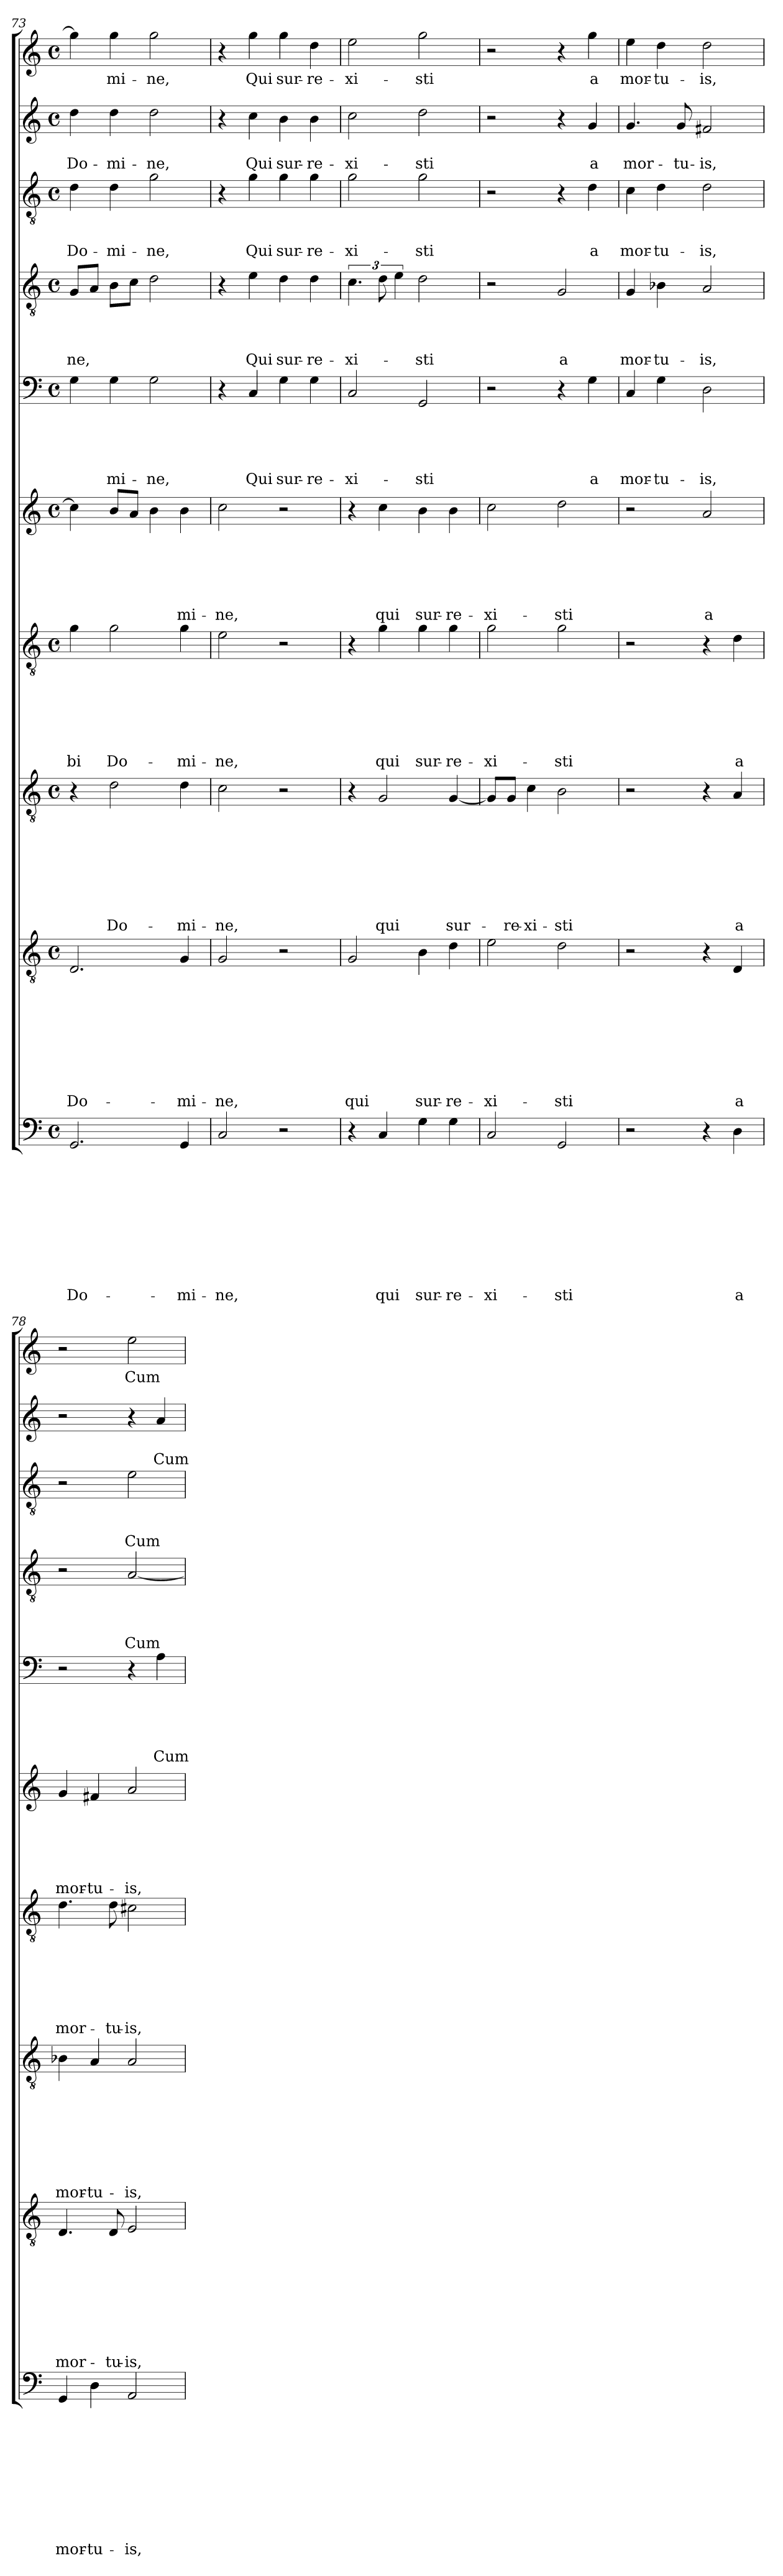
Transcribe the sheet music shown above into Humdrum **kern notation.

**kern	**text	**text	**text	**text	**text	**text	**text	**text	**text	**text	**kern	**text	**text	**text	**text	**text	**text	**text	**text	**text	**kern	**text	**text	**text	**text	**text	**text	**text	**text	**kern	**text	**text	**text	**text	**text	**text	**text	**kern	**text	**text	**text	**text	**text	**text	**kern	**text	**text	**text	**text	**text	**kern	**text	**text	**text	**text	**kern	**text	**text	**text	**kern	**text	**text	**kern	**text
*part10	*part10	*part10	*part10	*part10	*part10	*part10	*part10	*part10	*part10	*part10	*part9	*part9	*part9	*part9	*part9	*part9	*part9	*part9	*part9	*part9	*part8	*part8	*part8	*part8	*part8	*part8	*part8	*part8	*part8	*part7	*part7	*part7	*part7	*part7	*part7	*part7	*part7	*part6	*part6	*part6	*part6	*part6	*part6	*part6	*part5	*part5	*part5	*part5	*part5	*part5	*part4	*part4	*part4	*part4	*part4	*part3	*part3	*part3	*part3	*part2	*part2	*part2	*part1	*part1
*staff10	*staff10	*staff10	*staff10	*staff10	*staff10	*staff10	*staff10	*staff10	*staff10	*staff10	*staff9	*staff9	*staff9	*staff9	*staff9	*staff9	*staff9	*staff9	*staff9	*staff9	*staff8	*staff8	*staff8	*staff8	*staff8	*staff8	*staff8	*staff8	*staff8	*staff7	*staff7	*staff7	*staff7	*staff7	*staff7	*staff7	*staff7	*staff6	*staff6	*staff6	*staff6	*staff6	*staff6	*staff6	*staff5	*staff5	*staff5	*staff5	*staff5	*staff5	*staff4	*staff4	*staff4	*staff4	*staff4	*staff3	*staff3	*staff3	*staff3	*staff2	*staff2	*staff2	*staff1	*staff1
*clefF4	*	*	*	*	*	*	*	*	*	*	*clefGv2	*	*	*	*	*	*	*	*	*	*clefGv2	*	*	*	*	*	*	*	*	*clefGv2	*	*	*	*	*	*	*	*clefG2	*	*	*	*	*	*	*clefF4	*	*	*	*	*	*clefGv2	*	*	*	*	*clefGv2	*	*	*	*clefG2	*	*	*clefG2	*
*k[]	*	*	*	*	*	*	*	*	*	*	*k[]	*	*	*	*	*	*	*	*	*	*k[]	*	*	*	*	*	*	*	*	*k[]	*	*	*	*	*	*	*	*k[]	*	*	*	*	*	*	*k[]	*	*	*	*	*	*k[]	*	*	*	*	*k[]	*	*	*	*k[]	*	*	*k[]	*
*C:	*	*	*	*	*	*	*	*	*	*	*C:	*	*	*	*	*	*	*	*	*	*C:	*	*	*	*	*	*	*	*	*C:	*	*	*	*	*	*	*	*C:	*	*	*	*	*	*	*C:	*	*	*	*	*	*C:	*	*	*	*	*C:	*	*	*	*C:	*	*	*C:	*
*M4/4	*	*	*	*	*	*	*	*	*	*	*M4/4	*	*	*	*	*	*	*	*	*	*M4/4	*	*	*	*	*	*	*	*	*M4/4	*	*	*	*	*	*	*	*M4/4	*	*	*	*	*	*	*M4/4	*	*	*	*	*	*M4/4	*	*	*	*	*M4/4	*	*	*	*M4/4	*	*	*M4/4	*
*met(c)	*	*	*	*	*	*	*	*	*	*	*met(c)	*	*	*	*	*	*	*	*	*	*met(c)	*	*	*	*	*	*	*	*	*met(c)	*	*	*	*	*	*	*	*met(c)	*	*	*	*	*	*	*met(c)	*	*	*	*	*	*met(c)	*	*	*	*	*met(c)	*	*	*	*met(c)	*	*	*met(c)	*
=73	=73	=73	=73	=73	=73	=73	=73	=73	=73	=73	=73	=73	=73	=73	=73	=73	=73	=73	=73	=73	=73	=73	=73	=73	=73	=73	=73	=73	=73	=73	=73	=73	=73	=73	=73	=73	=73	=73	=73	=73	=73	=73	=73	=73	=73	=73	=73	=73	=73	=73	=73	=73	=73	=73	=73	=73	=73	=73	=73	=73	=73	=73	=73	=73
!	!	!	!	!	!	!	!	!	!	!LO:LY:b	!	!	!	!	!	!	!	!	!	!LO:LY:b	!	!	!	!	!	!	!	!	!	!	!	!	!	!	!	!	!LO:LY:b	!	!	!	!	!	!	!	!	!	!	!	!	!	!	!	!	!	!LO:LY:b	!	!	!	!LO:LY:b	!	!	!LO:LY:b	!	!
2.GG/	.	.	.	.	.	.	.	.	.	Do-	2.D/	.	.	.	.	.	.	.	.	Do-	4r	.	.	.	.	.	.	.	.	4g\	.	.	.	.	.	.	-bi	4cc\]	.	.	.	.	.	.	4G\	.	.	.	.	.	8G/L	.	.	.	-ne,	4d\	.	.	Do-	4dd\	.	Do-	4gg\]	.
.	.	.	.	.	.	.	.	.	.	.	.	.	.	.	.	.	.	.	.	.	.	.	.	.	.	.	.	.	.	.	.	.	.	.	.	.	.	.	.	.	.	.	.	.	.	.	.	.	.	.	8A/J	.	.	.	.	.	.	.	.	.	.	.	.	.
!	!	!	!	!	!	!	!	!	!	!	!	!	!	!	!	!	!	!	!	!	!	!	!	!	!	!	!	!	!LO:LY:b	!	!	!	!	!	!	!	!LO:LY:b	!	!	!	!	!	!	!	!	!	!	!	!	!LO:LY:b	!	!	!	!	!	!	!	!	!LO:LY:b	!	!	!LO:LY:b	!	!LO:LY:b
.	.	.	.	.	.	.	.	.	.	.	.	.	.	.	.	.	.	.	.	.	2d\	.	.	.	.	.	.	.	Do-	2g\	.	.	.	.	.	.	Do-	8b/L	.	.	.	.	.	.	4G\	.	.	.	.	-mi-	8B\L	.	.	.	.	4d\	.	.	-mi-	4dd\	.	-mi-	4gg\	-mi-
.	.	.	.	.	.	.	.	.	.	.	.	.	.	.	.	.	.	.	.	.	.	.	.	.	.	.	.	.	.	.	.	.	.	.	.	.	.	8a/J	.	.	.	.	.	.	.	.	.	.	.	.	8c\J	.	.	.	.	.	.	.	.	.	.	.	.	.
!	!	!	!	!	!	!	!	!	!	!	!	!	!	!	!	!	!	!	!	!	!	!	!	!	!	!	!	!	!	!	!	!	!	!	!	!	!	!	!	!	!	!	!	!	!	!	!	!	!	!LO:LY:b	!	!	!	!	!	!	!	!	!LO:LY:b	!	!	!LO:LY:b	!	!LO:LY:b
.	.	.	.	.	.	.	.	.	.	.	.	.	.	.	.	.	.	.	.	.	.	.	.	.	.	.	.	.	.	.	.	.	.	.	.	.	.	4b\	.	.	.	.	.	.	2G\	.	.	.	.	-ne,	2d\	.	.	.	.	2g\	.	.	-ne,	2dd\	.	-ne,	2gg\	-ne,
!	!	!	!	!	!	!	!	!	!	!LO:LY:b	!	!	!	!	!	!	!	!	!	!LO:LY:b	!	!	!	!	!	!	!	!	!LO:LY:b	!	!	!	!	!	!	!	!LO:LY:b	!	!	!	!	!	!	!LO:LY:b	!	!	!	!	!	!	!	!	!	!	!	!	!	!	!	!	!	!	!	!
4GG/	.	.	.	.	.	.	.	.	.	-mi-	4G/	.	.	.	.	.	.	.	.	-mi-	4d\	.	.	.	.	.	.	.	-mi-	4g\	.	.	.	.	.	.	-mi-	4b\	.	.	.	.	.	-mi-	.	.	.	.	.	.	.	.	.	.	.	.	.	.	.	.	.	.	.	.
=74	=74	=74	=74	=74	=74	=74	=74	=74	=74	=74	=74	=74	=74	=74	=74	=74	=74	=74	=74	=74	=74	=74	=74	=74	=74	=74	=74	=74	=74	=74	=74	=74	=74	=74	=74	=74	=74	=74	=74	=74	=74	=74	=74	=74	=74	=74	=74	=74	=74	=74	=74	=74	=74	=74	=74	=74	=74	=74	=74	=74	=74	=74	=74	=74
!	!	!	!	!	!	!	!	!	!	!LO:LY:b	!	!	!	!	!	!	!	!	!	!LO:LY:b	!	!	!	!	!	!	!	!	!LO:LY:b	!	!	!	!	!	!	!	!LO:LY:b	!	!	!	!	!	!	!LO:LY:b	!	!	!	!	!	!	!	!	!	!	!	!	!	!	!	!	!	!	!	!
2C/	.	.	.	.	.	.	.	.	.	-ne,	2G/	.	.	.	.	.	.	.	.	-ne,	2c\	.	.	.	.	.	.	.	-ne,	2e\	.	.	.	.	.	.	-ne,	2cc\	.	.	.	.	.	-ne,	4r	.	.	.	.	.	4r	.	.	.	.	4r	.	.	.	4r	.	.	4r	.
!	!	!	!	!	!	!	!	!	!	!	!	!	!	!	!	!	!	!	!	!	!	!	!	!	!	!	!	!	!	!	!	!	!	!	!	!	!	!	!	!	!	!	!	!	!	!	!	!	!	!LO:LY:b	!	!	!	!	!LO:LY:b	!	!	!	!LO:LY:b	!	!	!LO:LY:b	!	!LO:LY:b
.	.	.	.	.	.	.	.	.	.	.	.	.	.	.	.	.	.	.	.	.	.	.	.	.	.	.	.	.	.	.	.	.	.	.	.	.	.	.	.	.	.	.	.	.	4C/	.	.	.	.	Qui	4e\	.	.	.	Qui	4g\	.	.	Qui	4cc\	.	Qui	4gg\	Qui
!	!	!	!	!	!	!	!	!	!	!	!	!	!	!	!	!	!	!	!	!	!	!	!	!	!	!	!	!	!	!	!	!	!	!	!	!	!	!	!	!	!	!	!	!	!	!	!	!	!	!LO:LY:b	!	!	!	!	!LO:LY:b	!	!	!	!LO:LY:b	!	!	!LO:LY:b	!	!LO:LY:b
2r	.	.	.	.	.	.	.	.	.	.	2r	.	.	.	.	.	.	.	.	.	2r	.	.	.	.	.	.	.	.	2r	.	.	.	.	.	.	.	2r	.	.	.	.	.	.	4G\	.	.	.	.	sur-	4d\	.	.	.	sur-	4g\	.	.	sur-	4b\	.	sur-	4gg\	sur-
!	!	!	!	!	!	!	!	!	!	!	!	!	!	!	!	!	!	!	!	!	!	!	!	!	!	!	!	!	!	!	!	!	!	!	!	!	!	!	!	!	!	!	!	!	!	!	!	!	!	!LO:LY:b	!	!	!	!	!LO:LY:b	!	!	!	!LO:LY:b	!	!	!LO:LY:b	!	!LO:LY:b
.	.	.	.	.	.	.	.	.	.	.	.	.	.	.	.	.	.	.	.	.	.	.	.	.	.	.	.	.	.	.	.	.	.	.	.	.	.	.	.	.	.	.	.	.	4G\	.	.	.	.	-re-	4d\	.	.	.	-re-	4g\	.	.	-re-	4b\	.	-re-	4dd\	-re-
!!LO:LB:g=z
=75	=75	=75	=75	=75	=75	=75	=75	=75	=75	=75	=75	=75	=75	=75	=75	=75	=75	=75	=75	=75	=75	=75	=75	=75	=75	=75	=75	=75	=75	=75	=75	=75	=75	=75	=75	=75	=75	=75	=75	=75	=75	=75	=75	=75	=75	=75	=75	=75	=75	=75	=75	=75	=75	=75	=75	=75	=75	=75	=75	=75	=75	=75	=75	=75
!	!	!	!	!	!	!	!	!	!	!	!	!	!	!	!	!	!	!	!	!LO:LY:b	!	!	!	!	!	!	!	!	!	!	!	!	!	!	!	!	!	!	!	!	!	!	!	!	!	!	!	!	!	!LO:LY:b	!	!	!	!	!LO:LY:b	!	!	!	!LO:LY:b	!	!	!LO:LY:b	!	!LO:LY:b
4r	.	.	.	.	.	.	.	.	.	.	2G/	.	.	.	.	.	.	.	.	qui	4r	.	.	.	.	.	.	.	.	4r	.	.	.	.	.	.	.	4r	.	.	.	.	.	.	2C/	.	.	.	.	-xi-	6.c\	.	.	.	-xi-	2g\	.	.	-xi-	2cc\	.	-xi-	2ee\	-xi-
!	!	!	!	!	!	!	!	!	!	!LO:LY:b	!	!	!	!	!	!	!	!	!	!	!	!	!	!	!	!	!	!	!LO:LY:b	!	!	!	!	!	!	!	!LO:LY:b	!	!	!	!	!	!	!LO:LY:b	!	!	!	!	!	!	!	!	!	!	!	!	!	!	!	!	!	!	!	!
4C/	.	.	.	.	.	.	.	.	.	qui	.	.	.	.	.	.	.	.	.	.	2G/	.	.	.	.	.	.	.	qui	4g\	.	.	.	.	.	.	qui	4cc\	.	.	.	.	.	qui	.	.	.	.	.	.	12d\	.	.	.	.	.	.	.	.	.	.	.	.	.
.	.	.	.	.	.	.	.	.	.	.	.	.	.	.	.	.	.	.	.	.	.	.	.	.	.	.	.	.	.	.	.	.	.	.	.	.	.	.	.	.	.	.	.	.	.	.	.	.	.	.	6e\	.	.	.	.	.	.	.	.	.	.	.	.	.
!	!	!	!	!	!	!	!	!	!	!LO:LY:b	!	!	!	!	!	!	!	!	!	!LO:LY:b	!	!	!	!	!	!	!	!	!	!	!	!	!	!	!	!	!LO:LY:b	!	!	!	!	!	!	!LO:LY:b	!	!	!	!	!	!LO:LY:b	!	!	!	!	!LO:LY:b	!	!	!	!LO:LY:b	!	!	!LO:LY:b	!	!LO:LY:b
4G\	.	.	.	.	.	.	.	.	.	sur-	4B\	.	.	.	.	.	.	.	.	sur-	.	.	.	.	.	.	.	.	.	4g\	.	.	.	.	.	.	sur-	4b\	.	.	.	.	.	sur-	2GG/	.	.	.	.	-sti	2d\	.	.	.	-sti	2g\	.	.	-sti	2dd\	.	-sti	2gg\	-sti
!	!	!	!	!	!	!	!	!	!	!LO:LY:b	!	!	!	!	!	!	!	!	!	!LO:LY:b	!	!	!	!	!	!	!	!	!LO:LY:b	!	!	!	!	!	!	!	!LO:LY:b	!	!	!	!	!	!	!LO:LY:b	!	!	!	!	!	!	!	!	!	!	!	!	!	!	!	!	!	!	!	!
4G\	.	.	.	.	.	.	.	.	.	-re-	4d\	.	.	.	.	.	.	.	.	-re-	[4G/	.	.	.	.	.	.	.	sur-	4g\	.	.	.	.	.	.	-re-	4b\	.	.	.	.	.	-re-	.	.	.	.	.	.	.	.	.	.	.	.	.	.	.	.	.	.	.	.
=76	=76	=76	=76	=76	=76	=76	=76	=76	=76	=76	=76	=76	=76	=76	=76	=76	=76	=76	=76	=76	=76	=76	=76	=76	=76	=76	=76	=76	=76	=76	=76	=76	=76	=76	=76	=76	=76	=76	=76	=76	=76	=76	=76	=76	=76	=76	=76	=76	=76	=76	=76	=76	=76	=76	=76	=76	=76	=76	=76	=76	=76	=76	=76	=76
!	!	!	!	!	!	!	!	!	!	!LO:LY:b	!	!	!	!	!	!	!	!	!	!LO:LY:b	!	!	!	!	!	!	!	!	!	!	!	!	!	!	!	!	!LO:LY:b	!	!	!	!	!	!	!LO:LY:b	!	!	!	!	!	!	!	!	!	!	!	!	!	!	!	!	!	!	!	!
2C/	.	.	.	.	.	.	.	.	.	-xi-	2e\	.	.	.	.	.	.	.	.	-xi-	8G/L]	.	.	.	.	.	.	.	.	2g\	.	.	.	.	.	.	-xi-	2cc\	.	.	.	.	.	-xi-	2r	.	.	.	.	.	2r	.	.	.	.	2r	.	.	.	2r	.	.	2r	.
!	!	!	!	!	!	!	!	!	!	!	!	!	!	!	!	!	!	!	!	!	!	!	!	!	!	!	!	!	!LO:LY:b	!	!	!	!	!	!	!	!	!	!	!	!	!	!	!	!	!	!	!	!	!	!	!	!	!	!	!	!	!	!	!	!	!	!	!
.	.	.	.	.	.	.	.	.	.	.	.	.	.	.	.	.	.	.	.	.	8G/J	.	.	.	.	.	.	.	-re-	.	.	.	.	.	.	.	.	.	.	.	.	.	.	.	.	.	.	.	.	.	.	.	.	.	.	.	.	.	.	.	.	.	.	.
!	!	!	!	!	!	!	!	!	!	!	!	!	!	!	!	!	!	!	!	!	!	!	!	!	!	!	!	!	!LO:LY:b	!	!	!	!	!	!	!	!	!	!	!	!	!	!	!	!	!	!	!	!	!	!	!	!	!	!	!	!	!	!	!	!	!	!	!
.	.	.	.	.	.	.	.	.	.	.	.	.	.	.	.	.	.	.	.	.	4c\	.	.	.	.	.	.	.	-xi-	.	.	.	.	.	.	.	.	.	.	.	.	.	.	.	.	.	.	.	.	.	.	.	.	.	.	.	.	.	.	.	.	.	.	.
!	!	!	!	!	!	!	!	!	!	!LO:LY:b	!	!	!	!	!	!	!	!	!	!LO:LY:b	!	!	!	!	!	!	!	!	!LO:LY:b	!	!	!	!	!	!	!	!LO:LY:b	!	!	!	!	!	!	!LO:LY:b	!	!	!	!	!	!	!	!	!	!	!LO:LY:b	!	!	!	!	!	!	!	!	!
2GG/	.	.	.	.	.	.	.	.	.	-sti	2d\	.	.	.	.	.	.	.	.	-sti	2B\	.	.	.	.	.	.	.	-sti	2g\	.	.	.	.	.	.	-sti	2dd\	.	.	.	.	.	-sti	4r	.	.	.	.	.	2G/	.	.	.	a	4r	.	.	.	4r	.	.	4r	.
!	!	!	!	!	!	!	!	!	!	!	!	!	!	!	!	!	!	!	!	!	!	!	!	!	!	!	!	!	!	!	!	!	!	!	!	!	!	!	!	!	!	!	!	!	!	!	!	!	!	!LO:LY:b	!	!	!	!	!	!	!	!	!LO:LY:b	!	!	!LO:LY:b	!	!LO:LY:b
.	.	.	.	.	.	.	.	.	.	.	.	.	.	.	.	.	.	.	.	.	.	.	.	.	.	.	.	.	.	.	.	.	.	.	.	.	.	.	.	.	.	.	.	.	4G\	.	.	.	.	a	.	.	.	.	.	4d\	.	.	a	4g/	.	a	4gg\	a
=77	=77	=77	=77	=77	=77	=77	=77	=77	=77	=77	=77	=77	=77	=77	=77	=77	=77	=77	=77	=77	=77	=77	=77	=77	=77	=77	=77	=77	=77	=77	=77	=77	=77	=77	=77	=77	=77	=77	=77	=77	=77	=77	=77	=77	=77	=77	=77	=77	=77	=77	=77	=77	=77	=77	=77	=77	=77	=77	=77	=77	=77	=77	=77	=77
!	!	!	!	!	!	!	!	!	!	!	!	!	!	!	!	!	!	!	!	!	!	!	!	!	!	!	!	!	!	!	!	!	!	!	!	!	!	!	!	!	!	!	!	!	!	!	!	!	!	!LO:LY:b	!	!	!	!	!LO:LY:b	!	!	!	!LO:LY:b	!	!	!LO:LY:b	!	!LO:LY:b
2r	.	.	.	.	.	.	.	.	.	.	2r	.	.	.	.	.	.	.	.	.	2r	.	.	.	.	.	.	.	.	2r	.	.	.	.	.	.	.	2r	.	.	.	.	.	.	4C/	.	.	.	.	mor-	4G/	.	.	.	mor-	4c\	.	.	mor-	4.g/	.	mor-	4ee\	mor-
!	!	!	!	!	!	!	!	!	!	!	!	!	!	!	!	!	!	!	!	!	!	!	!	!	!	!	!	!	!	!	!	!	!	!	!	!	!	!	!	!	!	!	!	!	!	!	!	!	!	!LO:LY:b	!	!	!	!	!LO:LY:b	!	!	!	!LO:LY:b	!	!	!	!	!LO:LY:b
.	.	.	.	.	.	.	.	.	.	.	.	.	.	.	.	.	.	.	.	.	.	.	.	.	.	.	.	.	.	.	.	.	.	.	.	.	.	.	.	.	.	.	.	.	4G\	.	.	.	.	-tu-	4B-X\	.	.	.	-tu-	4d\	.	.	-tu-	.	.	.	4dd\	-tu-
!	!	!	!	!	!	!	!	!	!	!	!	!	!	!	!	!	!	!	!	!	!	!	!	!	!	!	!	!	!	!	!	!	!	!	!	!	!	!	!	!	!	!	!	!	!	!	!	!	!	!	!	!	!	!	!	!	!	!	!	!	!	!LO:LY:b	!	!
.	.	.	.	.	.	.	.	.	.	.	.	.	.	.	.	.	.	.	.	.	.	.	.	.	.	.	.	.	.	.	.	.	.	.	.	.	.	.	.	.	.	.	.	.	.	.	.	.	.	.	.	.	.	.	.	.	.	.	.	8g/	.	-tu-	.	.
!	!	!	!	!	!	!	!	!	!	!	!	!	!	!	!	!	!	!	!	!	!	!	!	!	!	!	!	!	!	!	!	!	!	!	!	!	!	!	!	!	!	!	!	!LO:LY:b	!	!	!	!	!	!LO:LY:b	!	!	!	!	!LO:LY:b	!	!	!	!LO:LY:b	!	!	!LO:LY:b	!	!LO:LY:b
4r	.	.	.	.	.	.	.	.	.	.	4r	.	.	.	.	.	.	.	.	.	4r	.	.	.	.	.	.	.	.	4r	.	.	.	.	.	.	.	2a/	.	.	.	.	.	a	2D\	.	.	.	.	-is,	2A/	.	.	.	-is,	2d\	.	.	-is,	2f#X/	.	-is,	2dd\	-is,
!	!	!	!	!	!	!	!	!	!	!LO:LY:b	!	!	!	!	!	!	!	!	!	!LO:LY:b	!	!	!	!	!	!	!	!	!LO:LY:b	!	!	!	!	!	!	!	!LO:LY:b	!	!	!	!	!	!	!	!	!	!	!	!	!	!	!	!	!	!	!	!	!	!	!	!	!	!	!
4D\	.	.	.	.	.	.	.	.	.	a	4D/	.	.	.	.	.	.	.	.	a	4A/	.	.	.	.	.	.	.	a	4d\	.	.	.	.	.	.	a	.	.	.	.	.	.	.	.	.	.	.	.	.	.	.	.	.	.	.	.	.	.	.	.	.	.	.
=78	=78	=78	=78	=78	=78	=78	=78	=78	=78	=78	=78	=78	=78	=78	=78	=78	=78	=78	=78	=78	=78	=78	=78	=78	=78	=78	=78	=78	=78	=78	=78	=78	=78	=78	=78	=78	=78	=78	=78	=78	=78	=78	=78	=78	=78	=78	=78	=78	=78	=78	=78	=78	=78	=78	=78	=78	=78	=78	=78	=78	=78	=78	=78	=78
!	!	!	!	!	!	!	!	!	!	!LO:LY:b	!	!	!	!	!	!	!	!	!	!LO:LY:b	!	!	!	!	!	!	!	!	!LO:LY:b	!	!	!	!	!	!	!	!LO:LY:b	!	!	!	!	!	!	!LO:LY:b	!	!	!	!	!	!	!	!	!	!	!	!	!	!	!	!	!	!	!	!
4GG/	.	.	.	.	.	.	.	.	.	mor-	4.D/	.	.	.	.	.	.	.	.	mor-	4B-X\	.	.	.	.	.	.	.	mor-	4.d\	.	.	.	.	.	.	mor-	4g/	.	.	.	.	.	mor-	2r	.	.	.	.	.	2r	.	.	.	.	2r	.	.	.	2r	.	.	2r	.
!	!	!	!	!	!	!	!	!	!	!LO:LY:b	!	!	!	!	!	!	!	!	!	!	!	!	!	!	!	!	!	!	!LO:LY:b	!	!	!	!	!	!	!	!	!	!	!	!	!	!	!LO:LY:b	!	!	!	!	!	!	!	!	!	!	!	!	!	!	!	!	!	!	!	!
4D\	.	.	.	.	.	.	.	.	.	-tu-	.	.	.	.	.	.	.	.	.	.	4A/	.	.	.	.	.	.	.	-tu-	.	.	.	.	.	.	.	.	4f#X/	.	.	.	.	.	-tu-	.	.	.	.	.	.	.	.	.	.	.	.	.	.	.	.	.	.	.	.
!	!	!	!	!	!	!	!	!	!	!	!	!	!	!	!	!	!	!	!	!LO:LY:b	!	!	!	!	!	!	!	!	!	!	!	!	!	!	!	!	!LO:LY:b	!	!	!	!	!	!	!	!	!	!	!	!	!	!	!	!	!	!	!	!	!	!	!	!	!	!	!
.	.	.	.	.	.	.	.	.	.	.	8D/	.	.	.	.	.	.	.	.	-tu-	.	.	.	.	.	.	.	.	.	8d\	.	.	.	.	.	.	-tu-	.	.	.	.	.	.	.	.	.	.	.	.	.	.	.	.	.	.	.	.	.	.	.	.	.	.	.
!	!	!	!	!	!	!	!	!	!	!LO:LY:b	!	!	!	!	!	!	!	!	!	!LO:LY:b	!	!	!	!	!	!	!	!	!LO:LY:b	!	!	!	!	!	!	!	!LO:LY:b	!	!	!	!	!	!	!LO:LY:b	!	!	!	!	!	!	!	!	!	!	!LO:LY:b	!	!	!	!LO:LY:b	!	!	!	!	!LO:LY:b
2AA/	.	.	.	.	.	.	.	.	.	-is,	2E/	.	.	.	.	.	.	.	.	-is,	2A/	.	.	.	.	.	.	.	-is,	2c#X\	.	.	.	.	.	.	-is,	2a/	.	.	.	.	.	-is,	4r	.	.	.	.	.	[2A/	.	.	.	Cum	2e\	.	.	Cum	4r	.	.	2ee\	Cum
!	!	!	!	!	!	!	!	!	!	!	!	!	!	!	!	!	!	!	!	!	!	!	!	!	!	!	!	!	!	!	!	!	!	!	!	!	!	!	!	!	!	!	!	!	!	!	!	!	!	!LO:LY:b	!	!	!	!	!	!	!	!	!	!	!	!LO:LY:b	!	!
.	.	.	.	.	.	.	.	.	.	.	.	.	.	.	.	.	.	.	.	.	.	.	.	.	.	.	.	.	.	.	.	.	.	.	.	.	.	.	.	.	.	.	.	.	4A\	.	.	.	.	Cum	.	.	.	.	.	.	.	.	.	4a/	.	Cum	.	.
=	=	=	=	=	=	=	=	=	=	=	=	=	=	=	=	=	=	=	=	=	=	=	=	=	=	=	=	=	=	=	=	=	=	=	=	=	=	=	=	=	=	=	=	=	=	=	=	=	=	=	=	=	=	=	=	=	=	=	=	=	=	=	=	=
*-	*-	*-	*-	*-	*-	*-	*-	*-	*-	*-	*-	*-	*-	*-	*-	*-	*-	*-	*-	*-	*-	*-	*-	*-	*-	*-	*-	*-	*-	*-	*-	*-	*-	*-	*-	*-	*-	*-	*-	*-	*-	*-	*-	*-	*-	*-	*-	*-	*-	*-	*-	*-	*-	*-	*-	*-	*-	*-	*-	*-	*-	*-	*-	*-
